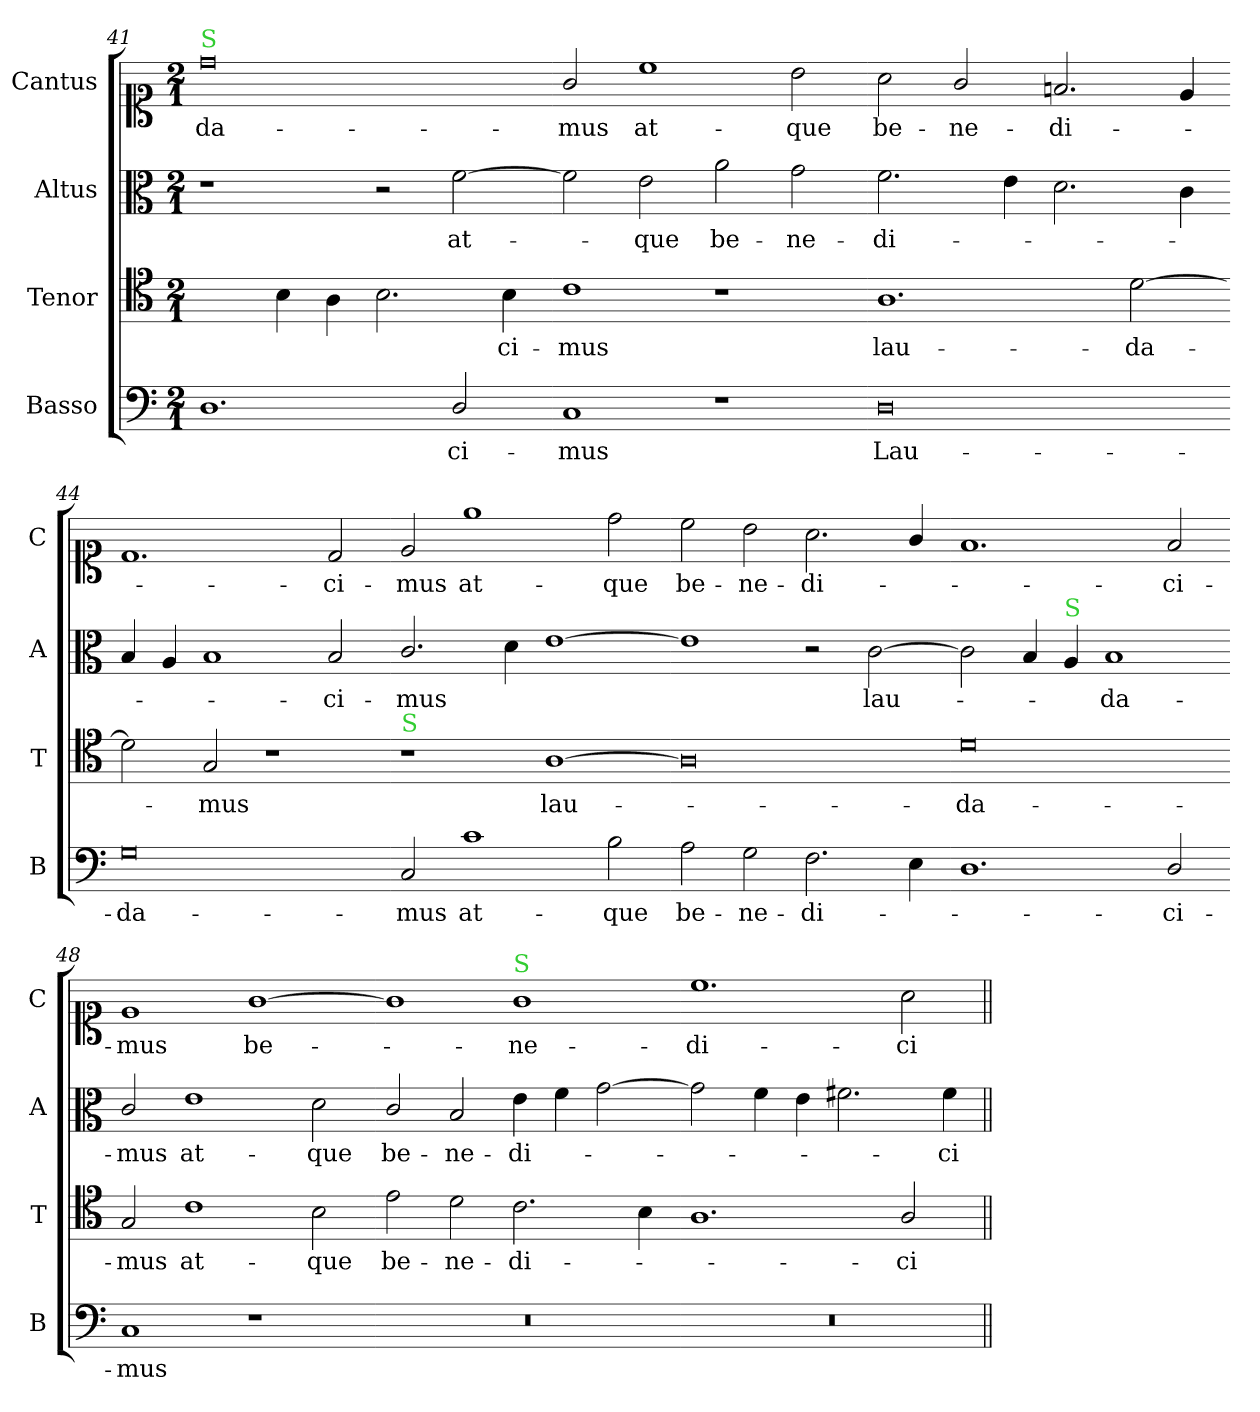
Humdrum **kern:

**kern	**text	**kern	**text	**kern	**text	**kern	**text
*part4	*part4	*part3	*part3	*part2	*part2	*part1	*part1
*staff4	*staff4	*staff3	*staff3	*staff2	*staff2	*staff1	*staff1
*I"Basso	*	*I"Tenor	*	*I"Altus	*	*I"Cantus	*
*I'B	*	*I'T	*	*I'A	*	*I'C	*
*clefF4	*	*clefC4	*	*clefC3	*	*clefC1	*
*k[]	*	*k[]	*	*k[]	*	*k[]	*
*C:	*	*C:	*	*C:	*	*C:	*
*M2/1	*	*M2/1	*	*M2/1	*	*M2/1	*
=41	=41	=41	=41	=41	=41	=41	=41
!	!	!	!	!	!	!LO:TX:a:color=limegreen:t=S	!
1.D	.	2ryy	.	1r	.	0dd	-da-
.	.	4B\	.	.	.	.	.
.	.	4A\	.	.	.	.	.
.	.	2.B\	.	2r	.	.	.
2D/	-ci-	.	.	[2f\	at-	.	.
.	.	4B\	-ci-	.	.	.	.
=42-	=42-	=42-	=42-	=42-	=42-	=42-	=42-
1C	-mus	1c	-mus	2f\]	.	2g/	-mus
.	.	.	.	2e\	-que	1cc	at-
1r	.	1r	.	2a\	be-	.	.
.	.	.	.	2g\	-ne-	2b\	-que
=43-	=43-	=43-	=43-	=43-	=43-	=43-	=43-
!	!LO:LY:i	!	!	!	!	!	!
0D	Lau-	1.A	lau-	2.f\	-di-	2a\	be-
.	.	.	.	.	.	2g/	-ne-
.	.	.	.	4e\	.	.	.
.	.	.	.	2.d\	.	2.fn/	-di-
.	.	[2d\	-da-	.	.	.	.
.	.	.	.	4c\	.	4e/	.
=44-	=44-	=44-	=44-	=44-	=44-	=44-	=44-
!	!LO:LY:i	!	!	!	!	!	!
0G	-da-	2d\]	.	4B/	.	1.d	.
.	.	.	.	4A/	.	.	.
.	.	2G/	-mus	1B	.	.	.
.	.	1r	.	.	.	.	.
.	.	.	.	2B/	-ci-	2d/	-ci-
=45-	=45-	=45-	=45-	=45-	=45-	=45-	=45-
!	!	!LO:TX:a:color=limegreen:t=S	!	!	!	!	!
!	!LO:LY:i	!	!	!	!	!	!
2C/	-mus	1r	.	2.c/	-mus	2e/	-mus
!	!LO:LY:i	!	!	!	!	!	!
1c	at-	.	.	.	.	1ee	at-
.	.	.	.	4d\	.	.	.
.	.	[1A	lau-	[1e	.	.	.
!	!LO:LY:i	!	!	!	!	!	!
2B\	-que	.	.	.	.	2dd\	-que
=46-	=46-	=46-	=46-	=46-	=46-	=46-	=46-
!	!LO:LY:i	!	!	!	!	!	!
2A\	be-	0A]	.	1e]	.	2cc\	be-
!	!LO:LY:i	!	!	!	!	!	!
2G\	-ne-	.	.	.	.	2b\	-ne-
!	!LO:LY:i	!	!	!	!	!	!
2.F\	-di-	.	.	2r	.	2.a\	-di-
.	.	.	.	[2c\	lau-	.	.
4E\	.	.	.	.	.	4g/	.
=47-	=47-	=47-	=47-	=47-	=47-	=47-	=47-
1.D	.	0d	-da-	2c\]	.	1.f	.
.	.	.	.	4B/	.	.	.
!	!	!	!	!LO:TX:a:color=limegreen:t=S	!	!	!
.	.	.	.	4A/	.	.	.
.	.	.	.	1B	-da-	.	.
!	!LO:LY:i	!	!	!	!	!	!
2D/	-ci-	.	.	.	.	2f/	-ci-
=48-	=48-	=48-	=48-	=48-	=48-	=48-	=48-
!	!LO:LY:i	!	!	!	!	!	!
1C	-mus	2G/	-mus	2c/	-mus	1e	-mus
.	.	1c	at-	1e	at-	.	.
1r	.	.	.	.	.	[1g	be-
.	.	2B\	-que	2d\	-que	.	.
=49-	=49-	=49-	=49-	=49-	=49-	=49-	=49-
0r	.	2e\	be-	2c/	be-	1g]	.
.	.	2d\	-ne-	2B/	-ne-	.	.
!	!	!	!	!	!	!LO:TX:a:color=limegreen:t=S	!
.	.	2.c\	-di-	4e\	-di-	1g	-ne-
.	.	.	.	4f\	.	.	.
.	.	.	.	[2g\	.	.	.
.	.	4B\	.	.	.	.	.
=50-	=50-	=50-	=50-	=50-	=50-	=50-	=50-
0r	.	1.A	.	2g\]	.	1.cc	-di-
.	.	.	.	4f\	.	.	.
.	.	.	.	4e\	.	.	.
.	.	.	.	2.f#X\	.	.	.
.	.	2A/	-ci-	.	.	2a\	-ci-
.	.	.	.	4f#\	-ci-	.	.
=||	=||	=||	=||	=||	=||	=||	=||
*-	*-	*-	*-	*-	*-	*-	*-
